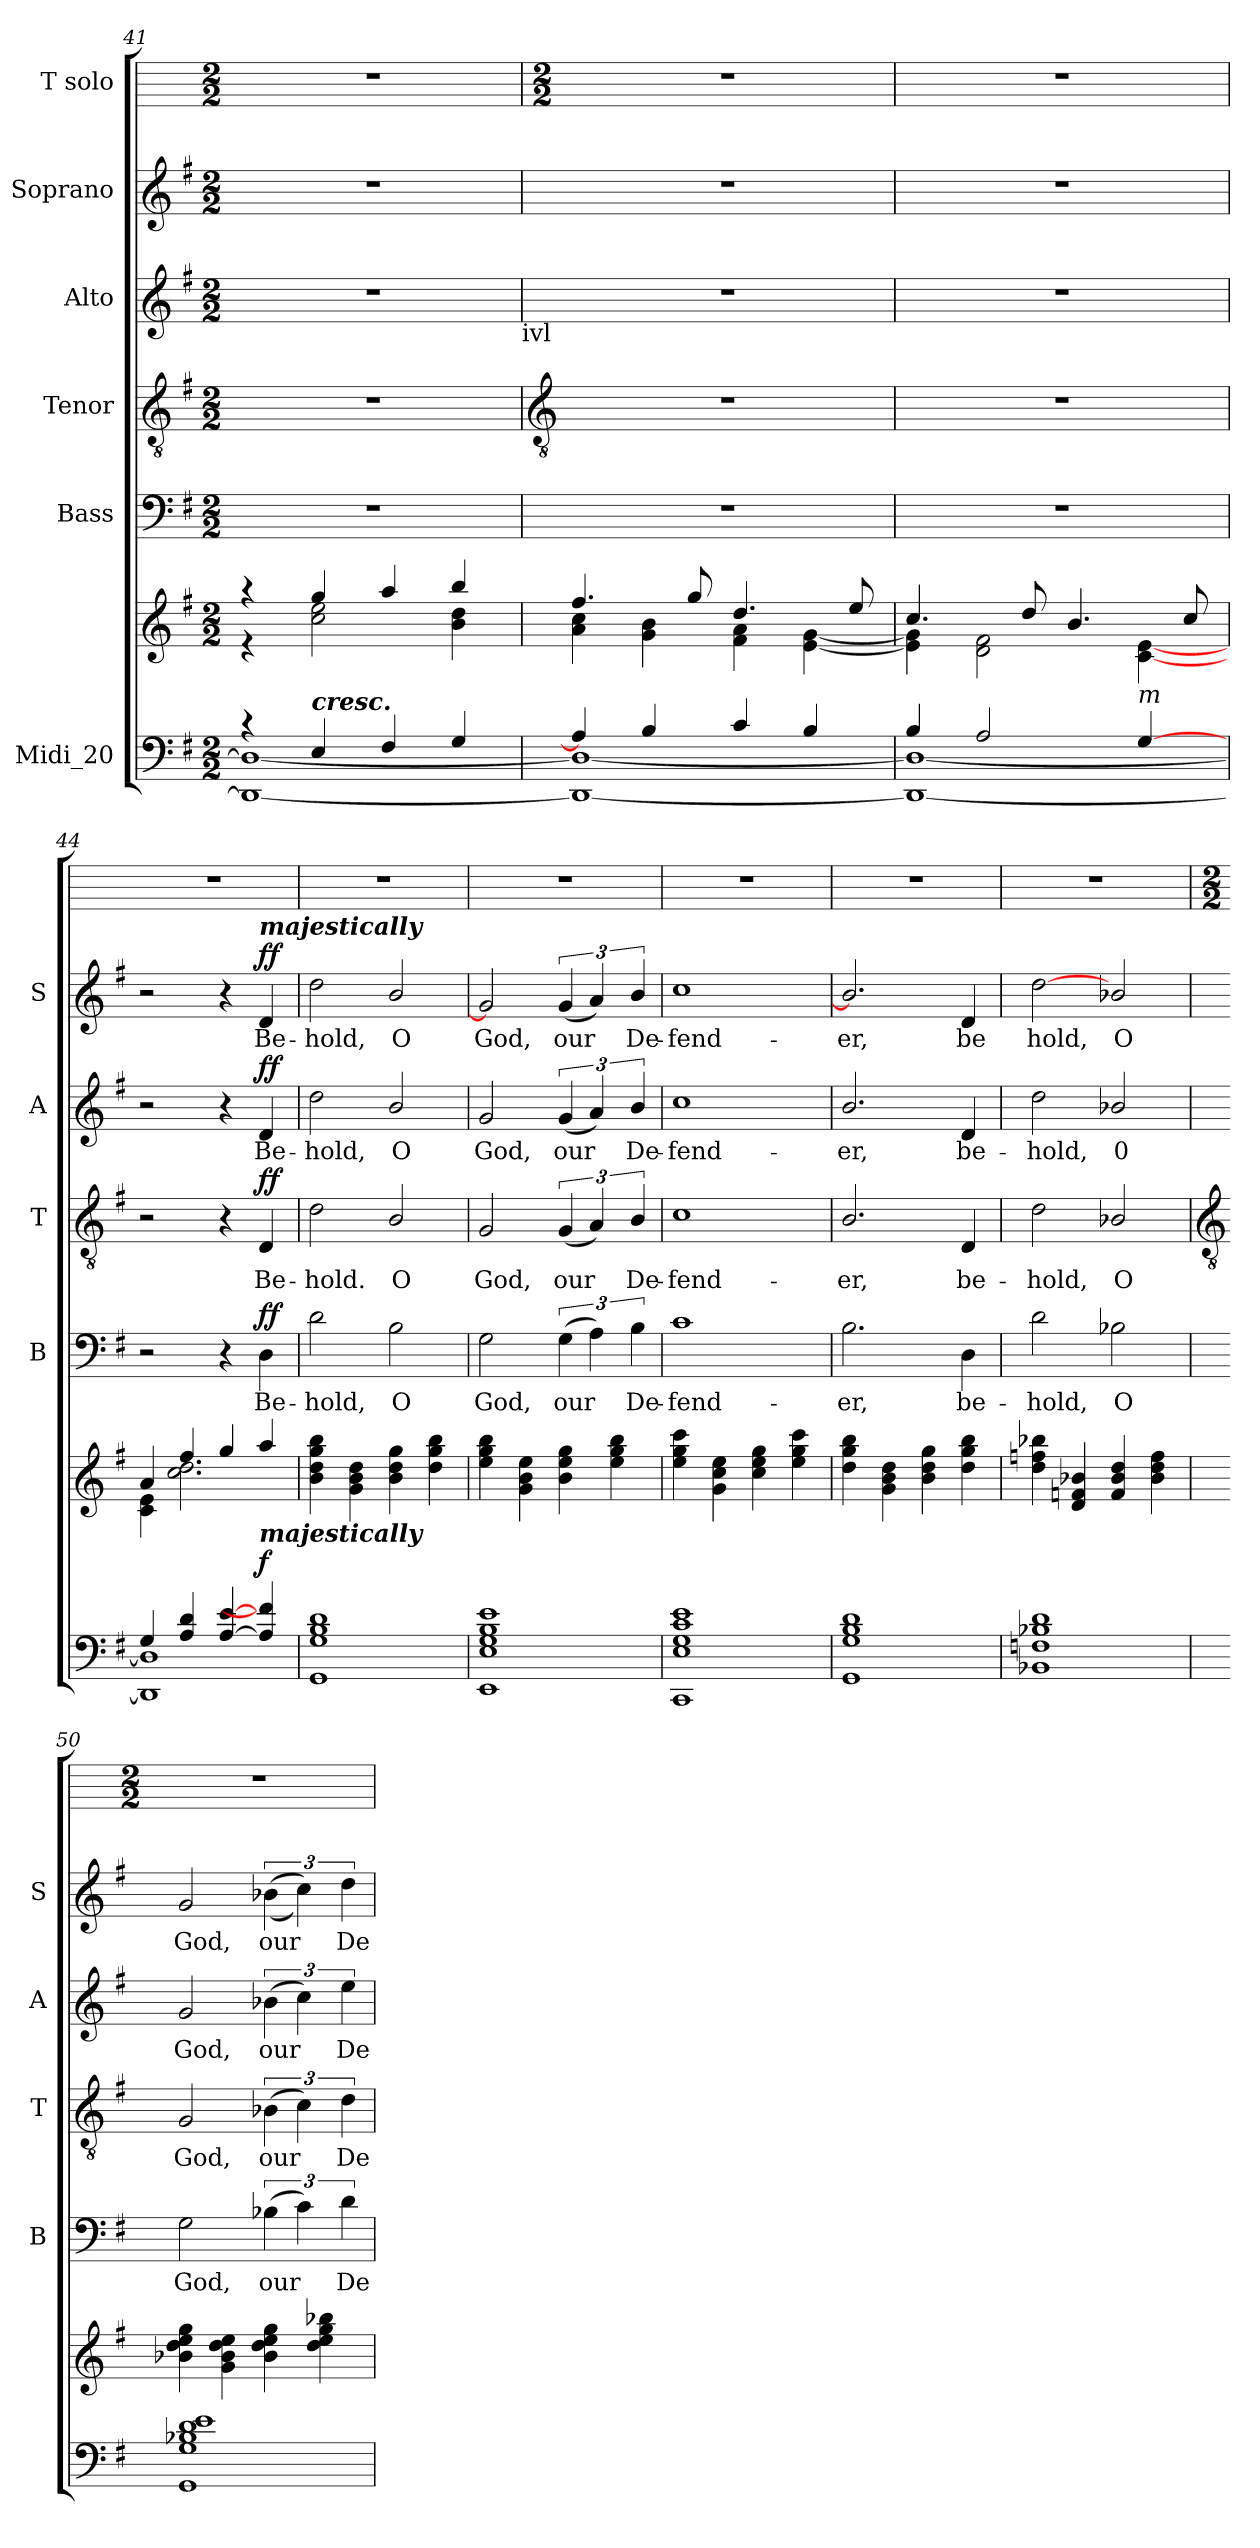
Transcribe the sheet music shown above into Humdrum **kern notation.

**kern	**kern	**dynam	**kern	**text	**dynam	**kern	**text	**dynam	**kern	**text	**dynam	**kern	**text	**dynam	**kern
*part6	*part6	*part6	*part5	*part5	*part5	*part4	*part4	*part4	*part3	*part3	*part3	*part2	*part2	*part2	*part1
*staff7	*staff6	*staff6/7	*staff5	*staff5	*staff5	*staff4	*staff4	*staff4	*staff3	*staff3	*staff3	*staff2	*staff2	*staff2	*staff1
*I"Midi_20	*	*	*I"Bass	*	*	*I"Tenor	*	*	*I"Alto	*	*	*I"Soprano	*	*	*I"T solo
*	*	*	*I'B	*	*	*I'T	*	*	*I'A	*	*	*I'S	*	*	*
*clefF4	*clefG2	*	*clefF4	*	*	*clefGv2	*	*	*clefG2	*	*	*clefG2	*	*	*
*k[f#]	*k[f#]	*	*k[f#]	*	*	*k[f#]	*	*	*k[f#]	*	*	*k[f#]	*	*	*
*G:	*G:	*	*G:	*	*	*G:	*	*	*G:	*	*	*G:	*	*	*
*M2/2	*M2/2	*	*M2/2	*	*	*M2/2	*	*	*M2/2	*	*	*M2/2	*	*	*M2/2
=41	=41	=41	=41	=41	=41	=41	=41	=41	=41	=41	=41	=41	=41	=41	=41
*^	*^	*	*	*	*	*	*	*	*	*	*	*	*	*	*
4r	1DD\_ 1D\_	4r	4r	.	1r	.	.	1r	.	.	1r	.	.	1r	.	.	1r
!LO:TX:a:Bi:t=cresc.	!	!	!	!	!	!	!	!	!	!	!	!	!	!	!	!	!
4E/	.	4gg/	2cc\ 2ee\	.	.	.	.	.	.	.	.	.	.	.	.	.	.
4F#/	.	4aa/	.	.	.	.	.	.	.	.	.	.	.	.	.	.	.
4G/	.	4bb/	4b\ 4dd\	.	.	.	.	.	.	.	.	.	.	.	.	.	.
!	!	!	!	!	!	!	!	!	!	!	!LO:TX:b:t=ivl	!	!	!	!	!	!
!!LO:LB:g=z
=42	=42	=42	=42	=42	=42	=42	=42	=42	=42	=42	=42	=42	=42	=42	=42	=42	=42
*	*	*	*	*	*	*	*	*clefGv2	*	*	*	*	*	*	*	*	*
*	*	*	*	*	*	*	*	*	*	*	*	*	*	*	*	*	*M2/2
4A/]	1DD\_ 1D\_	4.ff#/	4a\ 4cc\	.	1r	.	.	1r	.	.	1r	.	.	1r	.	.	1r
4B/	.	.	4g\ 4b\	.	.	.	.	.	.	.	.	.	.	.	.	.	.
.	.	8gg/	.	.	.	.	.	.	.	.	.	.	.	.	.	.	.
4c/	.	4.dd/	4f#\ 4a\	.	.	.	.	.	.	.	.	.	.	.	.	.	.
4B/	.	.	[4e\ [4g\	.	.	.	.	.	.	.	.	.	.	.	.	.	.
.	.	8ee/	.	.	.	.	.	.	.	.	.	.	.	.	.	.	.
=43	=43	=43	=43	=43	=43	=43	=43	=43	=43	=43	=43	=43	=43	=43	=43	=43	=43
4B/	1DD\_ 1D\_	4.cc/	4e\] 4g\]	.	1r	.	.	1r	.	.	1r	.	.	1r	.	.	1r
2A/	.	.	2d\ 2f#\	.	.	.	.	.	.	.	.	.	.	.	.	.	.
.	.	8dd/	.	.	.	.	.	.	.	.	.	.	.	.	.	.	.
.	.	4.b/	.	.	.	.	.	.	.	.	.	.	.	.	.	.	.
!	!	!	!LO:TX:b:i:t=m	!	!	!	!	!	!	!	!	!	!	!	!	!	!
[4G/	.	.	[4c\ [4e\	.	.	.	.	.	.	.	.	.	.	.	.	.	.
.	.	8cc/	.	.	.	.	.	.	.	.	.	.	.	.	.	.	.
=44	=44	=44	=44	=44	=44	=44	=44	=44	=44	=44	=44	=44	=44	=44	=44	=44	=44
4G/	1DD\] 1D\]	4a/	4c\ 4e\	.	2r	.	.	2r	.	.	2r	.	.	2r	.	.	1r
4A/ 4d/	.	4ff#/	2.cc\ 2.dd\	.	.	.	.	.	.	.	.	.	.	.	.	.	.
[4A/ [4e/	.	4gg/	.	.	4r	.	.	4r	.	.	4r	.	.	4r	.	.	.
!	!	!	!	!	!	!	!	!	!	!	!	!	!	!LO:TX:a:Bi:t=majestically	!	!	!
!LO:TX:a:Bi:t=majestically	!	!	!	!	!	!	!	!	!	!	!	!	!	!	!	!	!
!	!	!	!	!LO:DY:a=2	!	!LO:LY:b	!LO:DY:b	!	!LO:LY:b	!LO:DY:b	!	!LO:LY:b	!LO:DY:b	!	!LO:LY:b	!LO:DY:b	!
4A/] 4f#/]	.	4aa/	.	f	4D	Be-	ff	4D	Be-	ff	4d	Be-	ff	4d	Be-	ff	.
=45	=45	=45	=45	=45	=45	=45	=45	=45	=45	=45	=45	=45	=45	=45	=45	=45	=45
!	!	!	!	!	!	!LO:LY:b	!	!	!LO:LY:b	!	!	!LO:LY:b	!	!	!LO:LY:b	!	!
1B/ 1d/	1GG\ 1G\	4b\ 4dd\ 4gg\ 4bb\	2ryy	.	2d	-hold,	.	2d	-hold.	.	2dd	-hold,	.	2dd	-hold,	.	1r
.	.	4g\ 4b\ 4dd\	.	.	.	.	.	.	.	.	.	.	.	.	.	.	.
!	!	!	!	!	!	!LO:LY:b	!	!	!LO:LY:b	!	!	!LO:LY:b	!	!	!LO:LY:b	!	!
.	.	4b\ 4dd\ 4gg\	2ryy	.	2B	O	.	2B/	O	.	2b/	O	.	2b/	O	.	.
.	.	4dd\ 4gg\ 4bb\	.	.	.	.	.	.	.	.	.	.	.	.	.	.	.
=46	=46	=46	=46	=46	=46	=46	=46	=46	=46	=46	=46	=46	=46	=46	=46	=46	=46
!	!	!	!	!	!	!LO:LY:b	!	!	!LO:LY:b	!	!	!LO:LY:b	!	!	!LO:LY:b	!	!
1E/ 1G/ 1B/ 1e/	1EE\	4ee\ 4gg\ 4bb\	2ryy	.	2G	God,	.	2G	God,	.	2g	God,	.	2g]	God,	.	1r
.	.	4g\ 4b\ 4ee\	.	.	.	.	.	.	.	.	.	.	.	.	.	.	.
!	!	!	!	!	!	!LO:LY:b	!	!	!LO:LY:b	!	!	!LO:LY:b	!	!	!LO:LY:b	!	!
.	.	4b\ 4ee\ 4gg\	2ryy	.	(>6G	our	.	(<6G	our	.	(<6g	our	.	(<6g	our	.	.
.	.	.	.	.	6A)	.	.	6A)	.	.	6a)	.	.	6a)	.	.	.
.	.	4ee\ 4gg\ 4bb\	.	.	.	.	.	.	.	.	.	.	.	.	.	.	.
!	!	!	!	!	!	!LO:LY:b	!	!	!LO:LY:b	!	!	!LO:LY:b	!	!	!LO:LY:b	!	!
.	.	.	.	.	6B	De-	.	6B/	De-	.	6b/	De-	.	6b/	De-	.	.
=47	=47	=47	=47	=47	=47	=47	=47	=47	=47	=47	=47	=47	=47	=47	=47	=47	=47
!	!	!	!	!	!	!LO:LY:b	!	!	!LO:LY:b	!	!	!LO:LY:b	!	!	!LO:LY:b	!	!
1G/ 1c/ 1e/	1CC\ 1E\	4ee\ 4gg\ 4ccc\	2ryy	.	1c	-fend-	.	1c	-fend-	.	1cc	-fend-	.	1cc	-fend-	.	1r
.	.	4g\ 4cc\ 4ee\	.	.	.	.	.	.	.	.	.	.	.	.	.	.	.
.	.	4cc\ 4ee\ 4gg\	2ryy	.	.	.	.	.	.	.	.	.	.	.	.	.	.
.	.	4ee\ 4gg\ 4ccc\	.	.	.	.	.	.	.	.	.	.	.	.	.	.	.
=48	=48	=48	=48	=48	=48	=48	=48	=48	=48	=48	=48	=48	=48	=48	=48	=48	=48
!	!	!	!	!	!	!LO:LY:b	!	!	!LO:LY:b	!	!	!LO:LY:b	!	!	!LO:LY:b	!	!
1GG/ 1G/ 1B/ 1d/	1ryy	4dd\ 4gg\ 4bb\	2ryy	.	2.B	-er,	.	2.B/	-er,	.	2.b/	-er,	.	2.b/]	-er,	.	1r
.	.	4g\ 4b\ 4dd\	.	.	.	.	.	.	.	.	.	.	.	.	.	.	.
.	.	4b\ 4dd\ 4gg\	2ryy	.	.	.	.	.	.	.	.	.	.	.	.	.	.
!	!	!	!	!	!	!LO:LY:b	!	!	!LO:LY:b	!	!	!LO:LY:b	!	!	!LO:LY:b	!	!
.	.	4dd\ 4gg\ 4bb\	.	.	4D	be-	.	4D	be-	.	4d	be-	.	4d	be	.	.
=49	=49	=49	=49	=49	=49	=49	=49	=49	=49	=49	=49	=49	=49	=49	=49	=49	=49
!	!	!	!	!	!	!LO:LY:b	!	!	!LO:LY:b	!	!	!LO:LY:b	!	!	!LO:LY:b	!	!
1BB-X/ 1Fn/ 1B-X/ 1d/	1ryy	4dd\ 4ffn\ 4bb-X\	2ryy	.	2d	-hold,	.	2d	-hold,	.	2dd	-hold,	.	[2dd	hold,	.	1r
.	.	4d/ 4fn/ 4b-X/	.	.	.	.	.	.	.	.	.	.	.	.	.	.	.
!	!	!	!	!	!	!LO:LY:b	!	!	!LO:LY:b	!	!	!LO:LY:b	!	!	!LO:LY:b	!	!
.	.	4f/ 4b-/ 4dd/	2ryy	.	2B-X	O	.	2B-X/	O	.	2b-X/	0	.	2b-X/	O	.	.
.	.	4b-\ 4dd\ 4ff\	.	.	.	.	.	.	.	.	.	.	.	.	.	.	.
!!LO:LB:g=z
=50	=50	=50	=50	=50	=50	=50	=50	=50	=50	=50	=50	=50	=50	=50	=50	=50	=50
*	*	*	*	*	*	*	*	*clefGv2	*	*	*	*	*	*	*	*	*
*	*	*	*	*	*	*	*	*	*	*	*	*	*	*	*	*	*M2/2
!	!	!	!	!	!	!LO:LY:b	!	!	!LO:LY:b	!	!	!LO:LY:b	!	!	!LO:LY:b	!	!
1GG/ 1G/ 1B-X/ 1d/ 1e/	1ryy	4b-X\ 4dd\ 4ee\ 4gg\	2ryy	.	2G	God,	.	2G	God,	.	2g	God,	.	2g	God,	.	1r
.	.	4g\ 4b-\ 4dd\ 4ee\	.	.	.	.	.	.	.	.	.	.	.	.	.	.	.
!	!	!	!	!	!	!LO:LY:b	!	!	!LO:LY:b	!	!	!LO:LY:b	!	!	!LO:LY:b	!	!
.	.	4b-\ 4dd\ 4ee\ 4gg\	2ryy	.	(>6B-X	our	.	(>6B-X	our	.	(>6b-X	our	.	(>(>6b-X	our	.	.
.	.	.	.	.	6c)	.	.	6c)	.	.	6cc)	.	.	6cc))	.	.	.
.	.	4dd\ 4ee\ 4gg\ 4bb-X\	.	.	.	.	.	.	.	.	.	.	.	.	.	.	.
!	!	!	!	!	!	!LO:LY:b	!	!	!LO:LY:b	!	!	!LO:LY:b	!	!	!LO:LY:b	!	!
.	.	.	.	.	6d	De-	.	6d	De-	.	6ee	De-	.	6dd	De-	.	.
*v	*v	*	*	*	*	*	*	*	*	*	*	*	*	*	*	*	*
*	*v	*v	*	*	*	*	*	*	*	*	*	*	*	*	*	*
=	=	=	=	=	=	=	=	=	=	=	=	=	=	=	=
*-	*-	*-	*-	*-	*-	*-	*-	*-	*-	*-	*-	*-	*-	*-	*-
